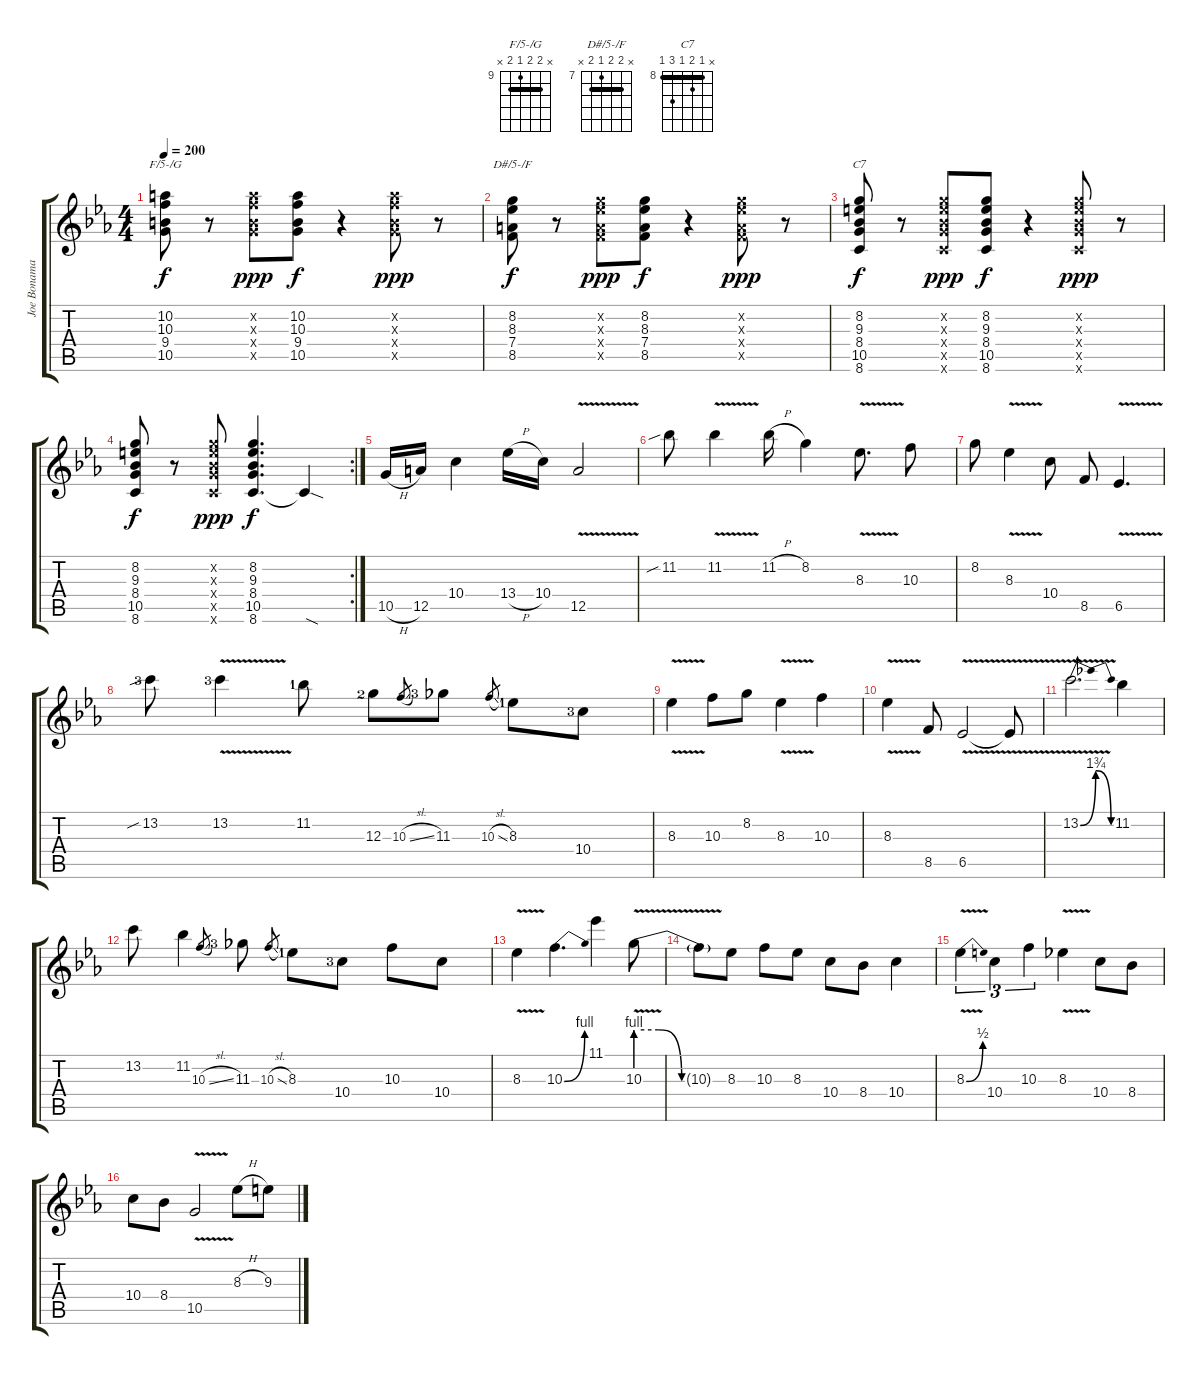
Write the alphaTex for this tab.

\track ("Joe Bonamassa" "Joe Bonama") {instrument overdrivenguitar}
\staff {score tabs}
\tuning (E4 B3 G3 D3 A2 E2) {hide}
\chord ("F/5-/G" x 10 10 9 10 x) {firstfret 9 barre 10}
\chord ("D#/5-/F" x 8 8 7 8 x) {firstfret 7 barre 8}
\chord ("C7" x 8 9 8 10 8) {firstfret 8 barre 8}
\ts (4 4)
\tempo 200
\clef g2
\ks cminor
(10.2 10.3 9.4 10.5).8{ch "F/5-/G" dy f} r.8 (10.2{x} 10.3{x} 9.4{x} 10.5{x}).8{dy ppp} (10.2 10.3 9.4 10.5).8{dy f} r.4 (10.2{x} 10.3{x} 9.4{x} 10.5{x}).8{dy ppp} r.8 |
(8.2 8.3 7.4 8.5).8{ch "D#/5-/F" dy f} r.8 (8.2{x} 8.3{x} 7.4{x} 8.5{x}).8{dy ppp} (8.2 8.3 7.4 8.5).8{dy f} r.4 (8.2{x} 8.3{x} 7.4{x} 8.5{x}).8{dy ppp} r.8 |
(8.2 9.3 8.4 10.5 8.6).8{ch "C7" dy f} r.8 (8.2{x} 9.3{x} 8.4{x} 10.5{x} 8.6{x}).8{dy ppp} (8.2 9.3 8.4 10.5 8.6).8{dy f} r.4 (8.2{x} 9.3{x} 8.4{x} 10.5{x} 8.6{x}).8{dy ppp} r.8 |
\rc 2
(8.2 9.3 8.4 10.5 8.6).8{dy f} r.8 (8.2{x} 9.3{x} 8.4{x} 10.5{x} 8.6{x}).8{dy ppp} (8.2 9.3 8.4 10.5 8.6).4{d dy f} 8.6{sod t}.4 |
10.5{h}.16 12.5.16 10.4.4 13.4{h}.16 10.4.16 12.5{v}.2 |
11.2{sib}.8 11.2{v}.4 11.2{h}.16 8.2.4 8.3{v}.8{d} 10.3.8 |
8.2.8 8.3{v}.4 10.4.8 8.5.8 6.5{v}.4{d} |
13.2{sib lf 4}.8 13.2{v lf 4}.4 11.2{lf 2}.8 12.3{lf 3}.8 10.3{sl}.8{gr} 11.3{lf 4}.8 10.3{sl}.8{gr} 8.3{lf 2}.8 10.4{lf 4}.8 |
8.3{v}.4 10.3.8 8.2.8 8.3{v}.4 10.3.4 |
8.3{v}.4 8.5.8 6.5{v}.2 6.5{t}.8 |
13.2{be (bendrelease 0 0 10 7 55 7 60 0) v}.2{d} 11.2.4 |
13.2.8 11.2.4 10.3{sl}.8{gr} 11.3{lf 4}.8 10.3{sl}.8{gr} 8.3{lf 2}.8 10.4{lf 4}.8 10.3.8 10.4.8 |
8.3{v}.4 10.3{be (bend 0 0 60 4)}.4{d} 11.1.4 10.3{be (custom 0 4 15 4 30 0 60 0) v}.8 |
10.3{t}.8 8.3.8 10.3.8 8.3.8 10.4.8 8.4.8 10.4.4 |
8.3{be (bend 0 0 60 2) v}.4{tu (3 2)} 10.4.4{tu (3 2)} 10.3.4{tu (3 2)} 8.3{v}.4 10.4.8 8.4.8 |
10.4.8 8.4.8 10.5{v}.2 8.3{h}.8 9.3.8
